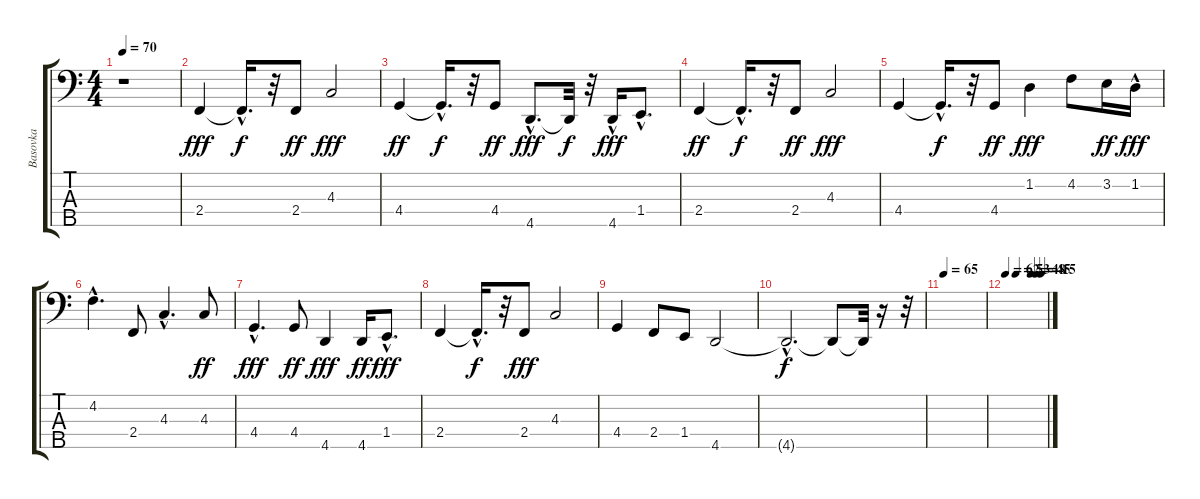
\track ("Basovka" "Basovka") {instrument electricbassfinger}
\staff {score tabs}
\tuning (Gb2 Db2 Ab1 Eb1 Bb0) {hide}
\ts (4 4)
\tempo 70
\clef f4
\ks c
r.1{dy ff} |
2.4.4{dy fff} 2.4{hac t}.16{d dy f} r.32 2.4.8{dy ff} 4.3.2{dy fff} |
4.4.4{dy ff} 4.4{hac t}.16{d dy f} r.32 4.4.8{dy ff} 4.5{hac}.8{d dy fff} 4.5{t}.32{dy f} r.32 4.5{hac}.16{dy fff} 1.4{hac}.8{d} |
2.4.4{dy ff} 2.4{hac t}.16{d dy f} r.32 2.4.8{dy ff} 4.3.2{dy fff} |
4.4.4 4.4{hac t}.16{d dy f} r.32 4.4.8{dy ff} 1.2.4{dy fff} 4.2.8 3.2.16{dy ff} 1.2{hac}.16{dy fff} |
4.2{hac}.4{d} 2.4.8 4.3{hac}.4{d} 4.3.8{dy ff} |
4.4{hac}.4{d dy fff} 4.4.8{dy ff} 4.5.4{dy fff} 4.5.16{dy ff} 1.4{hac}.8{d dy fff} |
2.4.4 2.4{hac t}.16{d dy f} r.32 2.4.8{dy fff} 4.3.2 |
4.4.4 2.4.8 1.4.8 4.5.2 |
4.5{hac t}.2{d dy f} 4.5{t}.8 4.5{t}.32 r.16 r.32 |
\tempo 65
|
\tempo 62
\tempo (53 0.25)
\tempo (48 0.625)
\tempo (45 0.75)
\tempo (15 0.875)
